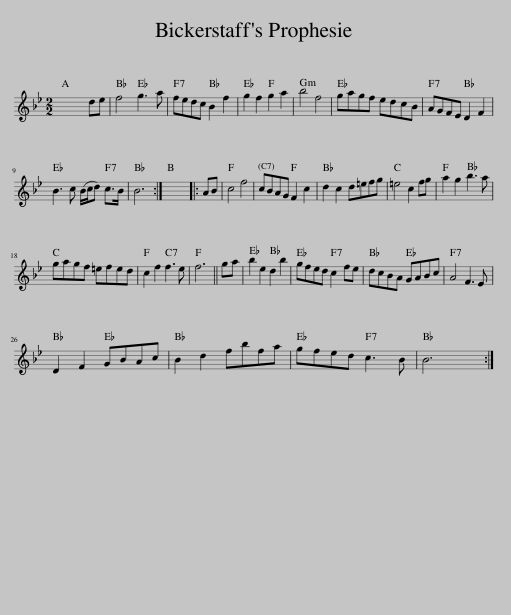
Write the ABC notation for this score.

X:1
L:1/8
M:2/2
I:linebreak $
K:Bb
V:1 treble
V:1
 x8 | de | f4 g3 a | fedc B2 f2 | g2 f2 g2 a2 | %5
 b4 f4 | gagf edcB | AGFE D2 F2 |$ B3 c (B/c/d) c>B | B6 :| %10
 x8 |: AB | c4 f4 | cBAG F2 c2 | d2 c2 d=efg | %15
 =e4 c2 fg | a2 g2 b3 a |$ gagf =efed | c2 f2 f3 e | f6 || %20
 ga | b2 e2 d2 b2 | gfed c2 fe | dcBA GABc | A4 F3 E |$ %25
 D2 F2 GBAc | B2 d2 fbfa | gfed c3 B | B6 :| %29
